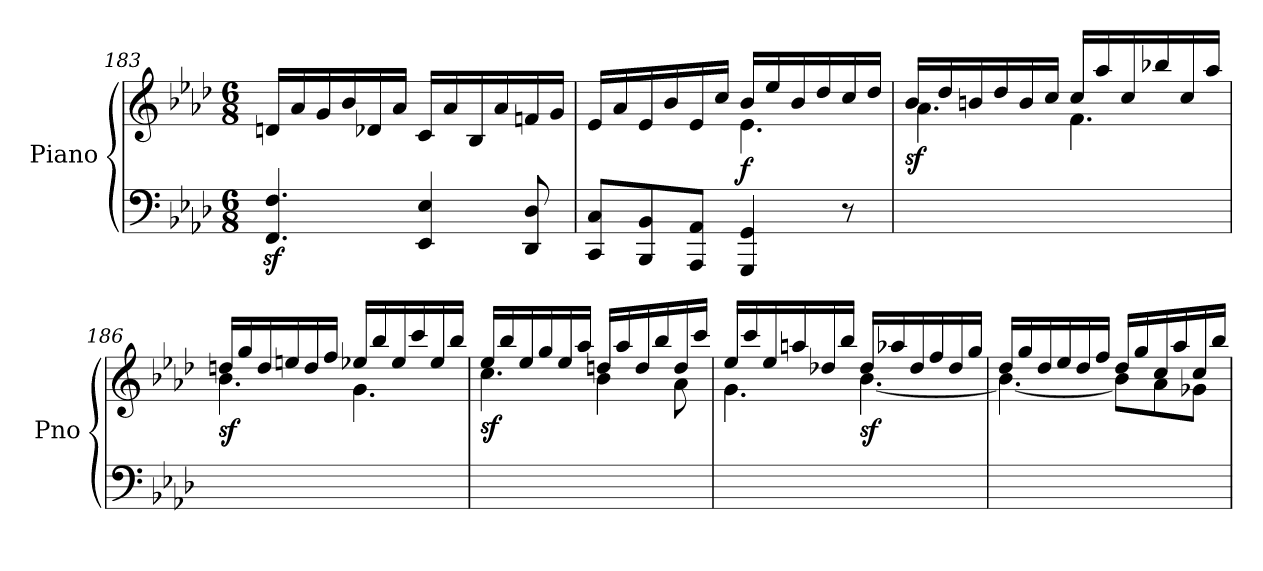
**kern	**kern	**dynam
*part1	*part1	*part1
*staff2	*staff1	*staff1/2
*I"Piano	*	*
*I'Pno	*	*
*clefF4	*clefG2	*
*k[b-e-a-d-]	*k[b-e-a-d-]	*
*A-:	*A-:	*
*M6/8	*M6/8	*
=183	=183	=183
4.FF/z< 4.F/z<	16dn/LL	.
.	16a-/	.
.	16g/	.
.	16b-/	.
.	16d-X/	.
.	16a-/JJ	.
4EE-/ 4E-/	16c/LL	.
.	16a-/	.
.	16B-/	.
.	16a-/	.
8DD-/ 8D-/	16fn/	.
.	16g/JJ	.
=184	=184	=184
*	*^	*
8CC/ 8C/L	16e-/LL	4.ryy	.
.	16a-/	.	.
8BBB-/ 8BB-/	16e-/	.	.
.	16b-/	.	.
8AAA-/ 8AA-/J	16e-/	.	.
.	16cc/JJ	.	.
!	!	!	!LO:DY:b
4GGG/ 4GG/	16b-/LL	4.e-\	f
.	16ee-/	.	.
.	16b-/	.	.
.	16dd-/	.	.
8r	16cc/	.	.
.	16dd-/JJ	.	.
!!LO:LB:g=z	!!
=185	=185	=185	=185
!	!	!	!LO:DY:b
2.ryy	16b-/LL	4.a-\	sf
.	16dd-/	.	.
.	16bn/	.	.
.	16dd-/	.	.
.	16b/	.	.
.	16cc/JJ	.	.
.	16cc/LL	4.f\	.
.	16aa-/	.	.
.	16cc/	.	.
.	16bb-X/	.	.
.	16cc/	.	.
.	16aa-/JJ	.	.
=186	=186	=186	=186
!	!	!	!LO:DY:b
2.ryy	16ddn/LL	4.b-\	sf
.	16gg/	.	.
.	16dd/	.	.
.	16een/	.	.
.	16dd/	.	.
.	16ff/JJ	.	.
.	16ee-X/LL	4.g\	.
.	16bb-/	.	.
.	16ee-/	.	.
.	16ccc/	.	.
.	16ee-/	.	.
.	16bb-/JJ	.	.
=187	=187	=187	=187
!	!	!	!LO:DY:b
2.ryy	16ee-/LL	4.cc\	sf
.	16bb-/	.	.
.	16ee-/	.	.
.	16gg/	.	.
.	16ee-/	.	.
.	16aa-/JJ	.	.
.	16ddn/LL	4b-\	.
.	16aa-/	.	.
.	16dd/	.	.
.	16bb-/	.	.
.	16dd/	8a-\	.
.	16ccc/JJ	.	.
!!LO:LB:g=z	!!
=188	=188	=188	=188
2.ryy	16ee-/LL	4.g\	.
.	16ccc/	.	.
.	16ee-/	.	.
.	16aan/	.	.
.	16dd-X/	.	.
.	16bb-/JJ	.	.
!	!	!	!LO:DY:b
.	16dd-/LL	[4.b-\	sf
.	16aa-X/	.	.
.	16dd-/	.	.
.	16ff/	.	.
.	16dd-/	.	.
.	16gg/JJ	.	.
=189	=189	=189	=189
2.ryy	16dd-/LL	4.b-\_	.
.	16gg/	.	.
.	16dd-/	.	.
.	16ee-/	.	.
.	16dd-/	.	.
.	16ff/JJ	.	.
.	16dd-/LL	8b-\L]	.
.	16gg/	.	.
.	16cc/	8a-\	.
.	16aa-/	.	.
.	16cc/	8g-X\J	.
.	16bb-/JJ	.	.
*	*v	*v	*
=	=	=
*-	*-	*-
